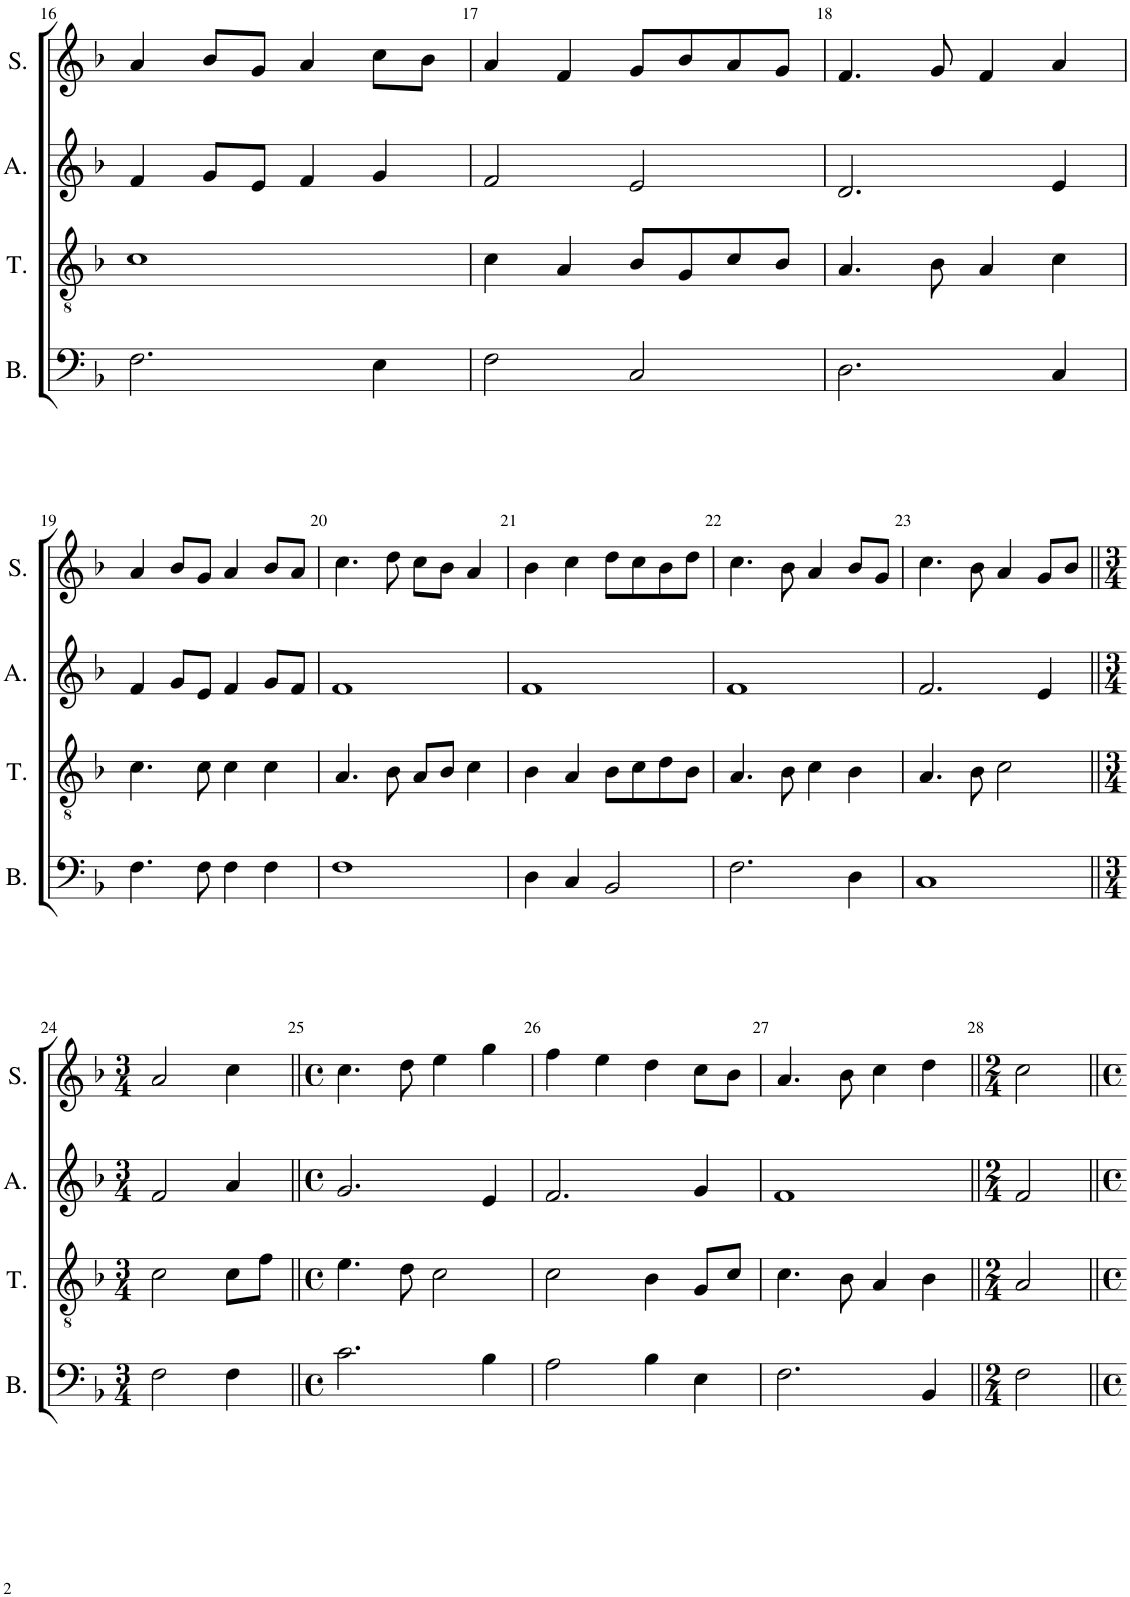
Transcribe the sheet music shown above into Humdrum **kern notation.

**kern	**kern	**kern	**kern
*part4	*part3	*part2	*part1
*staff4	*staff3	*staff2	*staff1
*I"Bass	*I"Tenor	*I"Alto	*I"Soprano
*I'B.	*I'T.	*I'A.	*I'S.
!!LO:PB:g=z
*clefF4	*clefGv2	*clefG2	*clefG2
*k[b-]	*k[b-]	*k[b-]	*k[b-]
*M4/4	*M4/4	*M4/4	*M4/4
*met(c)	*met(c)	*met(c)	*met(c)
=16	=16	=16	=16
2.F\	1c	4f/	4a/
.	.	8g/L	8b-/L
.	.	8e/J	8g/J
.	.	4f/	4a/
4E\	.	4g/	8cc\L
.	.	.	8b-\J
=17	=17	=17	=17
2F\	4c\	2f/	4a/
.	4A/	.	4f/
2C/	8B-/L	2e/	8g/L
.	8G/	.	8b-/
.	8c/	.	8a/
.	8B-/J	.	8g/J
=18	=18	=18	=18
2.D\	4.A/	2.d/	4.f/
.	8B-\	.	8g/
.	4A/	.	4f/
4C/	4c\	4e/	4a/
!!LO:LB:g=z
=19	=19	=19	=19
4.F\	4.c\	4f/	4a/
.	.	8g/L	8b-/L
8F\	8c\	8e/J	8g/J
4F\	4c\	4f/	4a/
4F\	4c\	8g/L	8b-/L
.	.	8f/J	8a/J
=20	=20	=20	=20
1F	4.A/	1f	4.cc\
.	8B-\	.	8dd\
.	8A/L	.	8cc\L
.	8B-/J	.	8b-\J
.	4c\	.	4a/
=21	=21	=21	=21
4D\	4B-\	1f	4b-\
4C/	4A/	.	4cc\
2BB-/	8B-\L	.	8dd\L
.	8c\	.	8cc\
.	8d\	.	8b-\
.	8B-\J	.	8dd\J
=22	=22	=22	=22
2.F\	4.A/	1f	4.cc\
.	8B-\	.	8b-\
.	4c\	.	4a/
4D\	4B-\	.	8b-/L
.	.	.	8g/J
=23	=23	=23	=23
1C	4.A/	2.f/	4.cc\
.	8B-\	.	8b-\
.	2c\	.	4a/
.	.	4e/	8g/L
.	.	.	8b-/J
!!LO:LB:g=z
=24||	=24||	=24||	=24||
*M3/4	*M3/4	*M3/4	*M3/4
2F\	2c\	2f/	2a/
4F\	8c\L	4a/	4cc\
.	8f\J	.	.
=25||	=25||	=25||	=25||
*M4/4	*M4/4	*M4/4	*M4/4
*met(c)	*met(c)	*met(c)	*met(c)
2.c\	4.e\	2.g/	4.cc\
.	8d\	.	8dd\
.	2c\	.	4ee\
4B-\	.	4e/	4gg\
=26	=26	=26	=26
2A\	2c\	2.f/	4ff\
.	.	.	4ee\
4B-\	4B-\	.	4dd\
4E\	8G/L	4g/	8cc\L
.	8c/J	.	8b-\J
=27	=27	=27	=27
2.F\	4.c\	1f	4.a/
.	8B-\	.	8b-\
.	4A/	.	4cc\
4BB-/	4B-\	.	4dd\
=28||	=28||	=28||	=28||
*M2/4	*M2/4	*M2/4	*M2/4
2F\	2A/	2f/	2cc\
=||	=||	=||	=||
*-	*-	*-	*-
